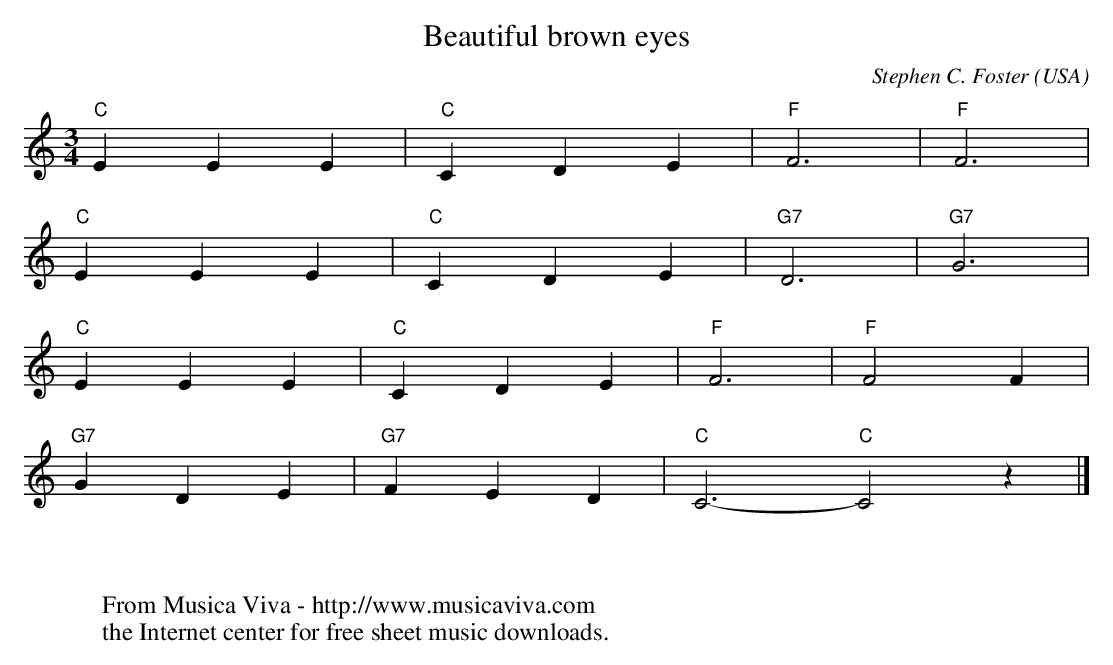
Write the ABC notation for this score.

X:1
T:Beautiful brown eyes
C:Stephen C. Foster
O:USA
M:3/4
L:1/4
K:C
"C"EEE|"C"CDE|"F"F3|"F"F3|
"C"EEE|"C"CDE|"G7"D3|"G7"G3|
"C"EEE|"C"CDE|"F"F3|"F"F2F|
"G7"GDE|"G7"FED|"C"C3-"C"C2z|]
W:
W:
W:  From Musica Viva - http://www.musicaviva.com
W:  the Internet center for free sheet music downloads.
